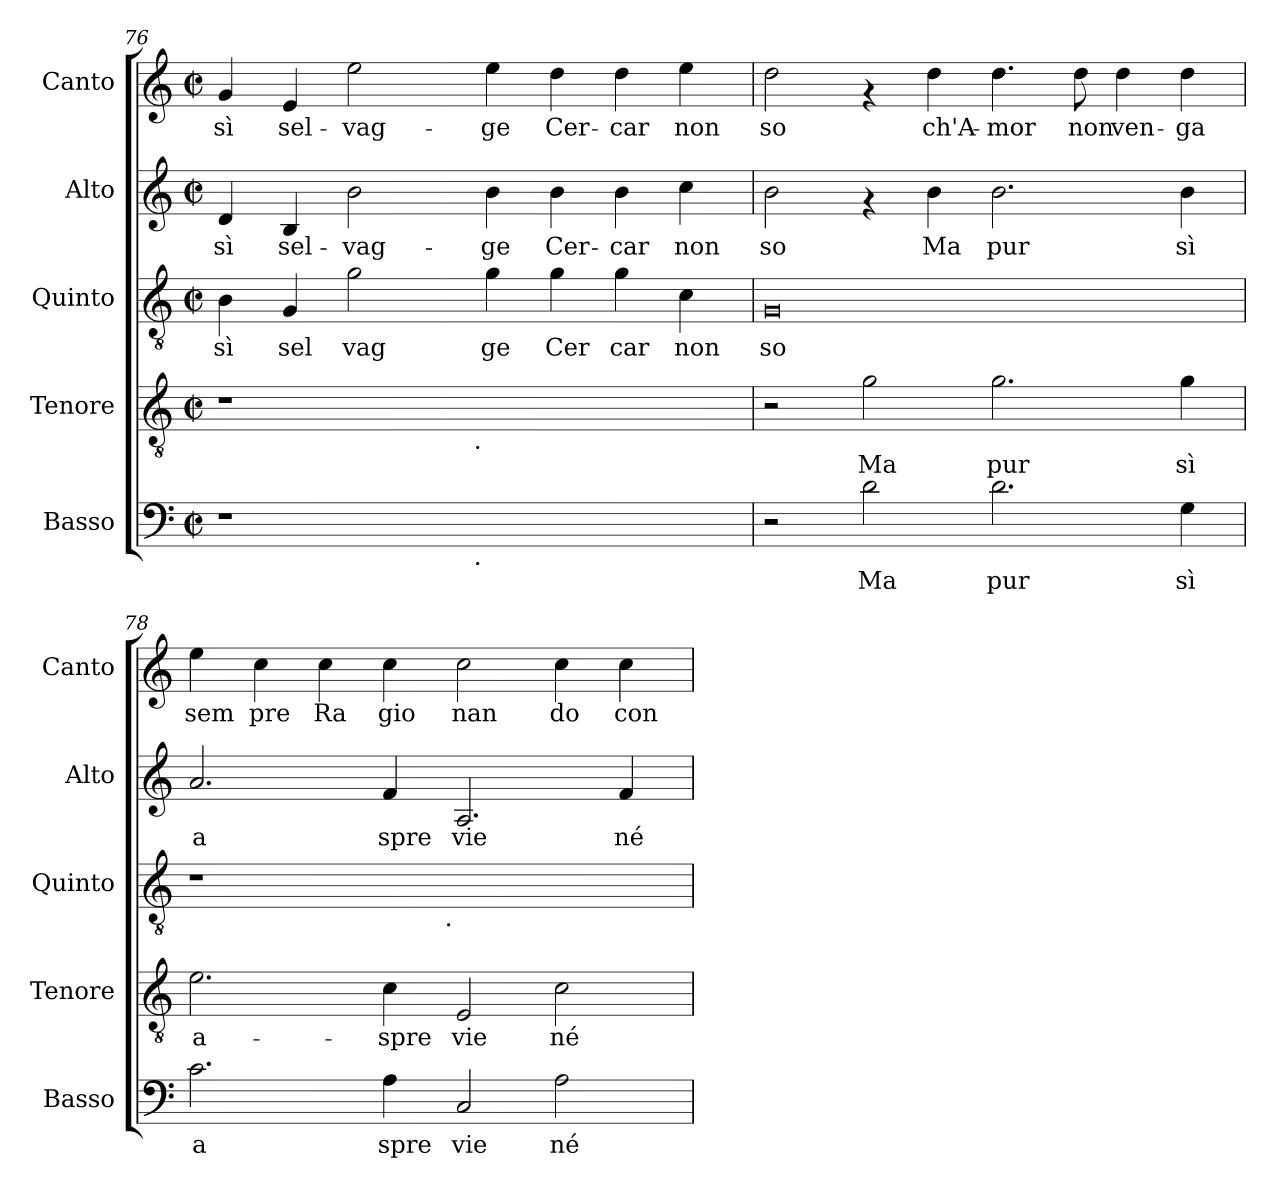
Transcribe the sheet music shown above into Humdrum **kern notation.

**kern	**text	**kern	**text	**kern	**text	**kern	**text	**kern	**text
*part5	*part5	*part4	*part4	*part3	*part3	*part2	*part2	*part1	*part1
*staff5	*staff5	*staff4	*staff4	*staff3	*staff3	*staff2	*staff2	*staff1	*staff1
*I"Basso	*	*I"Tenore	*	*I"Quinto	*	*I"Alto	*	*I"Canto	*
*I'Basso	*	*I'Tenore	*	*I'Quinto	*	*I'Alto	*	*I'Canto	*
*clefF4	*	*clefGv2	*	*clefGv2	*	*clefG2	*	*clefG2	*
*k[]	*	*k[]	*	*k[]	*	*k[]	*	*k[]	*
*C:	*	*C:	*	*C:	*	*C:	*	*C:	*
*M2/2	*	*M2/2	*	*M2/2	*	*M2/2	*	*M2/2	*
*met(c|)	*	*met(c|)	*	*met(c|)	*	*met(c|)	*	*met(c|)	*
=76	=76	=76	=76	=76	=76	=76	=76	=76	=76
!	!	!	!	!	!LO:LY:b:cj	!	!LO:LY:b:cj	!	!LO:LY:b:cj
*^	*	*^	*	*	*	*	*	*	*
1r	2ryy	.	1r	2ryy	.	4B\	sì	4d/	sì	4g/	sì
!	!	!	!	!	!	!	!LO:LY:b:cj	!	!LO:LY:b:cj	!	!LO:LY:b:cj
.	.	.	.	.	.	4G/	sel	4B/	sel-	4e/	sel-
!	!	!	!	!	!	!	!LO:LY:b:cj	!	!LO:LY:b:cj	!	!LO:LY:b:cj
.	4ryy	.	.	4ryy	.	2g\	vag	2b\	-vag-	2ee\	-vag-
.	8...ryy	.	.	8...ryy	.	.	.	.	.	.	.
!	!	!	!	!LO:TX:b:t=.	!	!	!	!	!	!	!
!	!LO:TX:b:t=.	!	!	!	!	!	!	!	!	!	!
.	1ryy	.	.	1ryy	.	.	.	.	.	.	.
!	!	!	!	!	!	!	!LO:LY:b:cj	!	!LO:LY:b:cj	!	!LO:LY:b:cj
1ryy	.	.	1ryy	.	.	4g\	ge	4b\	-ge	4ee\	-ge
!	!	!	!	!	!	!	!LO:LY:b:cj	!	!LO:LY:b:cj	!	!LO:LY:b:cj
.	.	.	.	.	.	4g\	Cer	4b\	Cer-	4dd\	Cer-
!	!	!	!	!	!	!	!LO:LY:b:cj	!	!LO:LY:b:cj	!	!LO:LY:b:cj
.	.	.	.	.	.	4g\	car	4b\	-car	4dd\	-car
!	!	!	!	!	!	!	!LO:LY:b:cj	!	!LO:LY:b:cj	!	!LO:LY:b:cj
.	.	.	.	.	.	4c\	non	4cc\	non	4ee\	non
.	64ryy	.	.	64ryy	.	.	.	.	.	.	.
=77	=77	=77	=77	=77	=77	=77	=77	=77	=77	=77	=77
!	!	!	!	!	!	!	!LO:LY:b:cj	!	!LO:LY:b:cj	!	!LO:LY:b:cj
*v	*v	*	*	*	*	*	*	*	*	*	*
*	*	*v	*v	*	*	*	*	*	*	*
2r	.	2r	.	0G	so	2b\	so	2dd\	so
!	!LO:LY:b:cj	!	!LO:LY:b:cj	!	!	!	!	!	!
2d\	Ma	2g\	Ma	.	.	4rf	.	4rf	.
!	!	!	!	!	!	!	!LO:LY:b:cj	!	!LO:LY:b:cj
.	.	.	.	.	.	4b\	Ma	4dd\	ch'A-
!	!LO:LY:b:cj	!	!LO:LY:b:cj	!	!	!	!LO:LY:b:cj	!	!LO:LY:b:cj
2.d\	pur	2.g\	pur	.	.	2.b\	pur	4.dd\	-mor
!	!	!	!	!	!	!	!	!	!LO:LY:b:cj
.	.	.	.	.	.	.	.	8dd\	non
!	!	!	!	!	!	!	!	!	!LO:LY:b:cj
.	.	.	.	.	.	.	.	4dd\	ven-
!	!LO:LY:b:cj	!	!LO:LY:b:cj	!	!	!	!LO:LY:b:cj	!	!LO:LY:b:cj
4G\	sì	4g\	sì	.	.	4b\	sì	4dd\	-ga
!!LO:PB:g=z
=78	=78	=78	=78	=78	=78	=78	=78	=78	=78
!	!LO:LY:b:cj	!	!LO:LY:b:cj	!	!	!	!LO:LY:b:cj	!	!LO:LY:b:cj
*	*	*	*	*^	*	*	*	*	*
2.c\	a	2.e\	a-	1r	2ryy	.	2.a/	a	4ee\	sem
!	!	!	!	!	!	!	!	!	!	!LO:LY:b:cj
.	.	.	.	.	.	.	.	.	4cc\	pre
!	!	!	!	!	!	!	!	!	!	!LO:LY:b:cj
.	.	.	.	.	4ryy	.	.	.	4cc\	Ra
!	!LO:LY:b:cj	!	!LO:LY:b:cj	!	!	!	!	!LO:LY:b:cj	!	!LO:LY:b:cj
4A\	spre	4c\	-spre	.	8...ryy	.	4f/	spre	4cc\	gio
!	!	!	!	!	!LO:TX:b:t=.	!	!	!	!	!
.	.	.	.	.	1ryy	.	.	.	.	.
!	!LO:LY:b:cj	!	!LO:LY:b:cj	!	!	!	!	!LO:LY:b:cj	!	!LO:LY:b:cj
2C/	vie	2E/	vie	1ryy	.	.	2.A/	vie	2cc\	nan
!	!LO:LY:b:cj	!	!LO:LY:b:cj	!	!	!	!	!	!	!LO:LY:b:cj
2A\	né	2c\	né	.	.	.	.	.	4cc\	do
!	!	!	!	!	!	!	!	!LO:LY:b:cj	!	!LO:LY:b:cj
.	.	.	.	.	.	.	4f/	né	4cc\	con
.	.	.	.	.	64ryy	.	.	.	.	.
*	*	*	*	*v	*v	*	*	*	*	*
=	=	=	=	=	=	=	=	=	=
*-	*-	*-	*-	*-	*-	*-	*-	*-	*-
